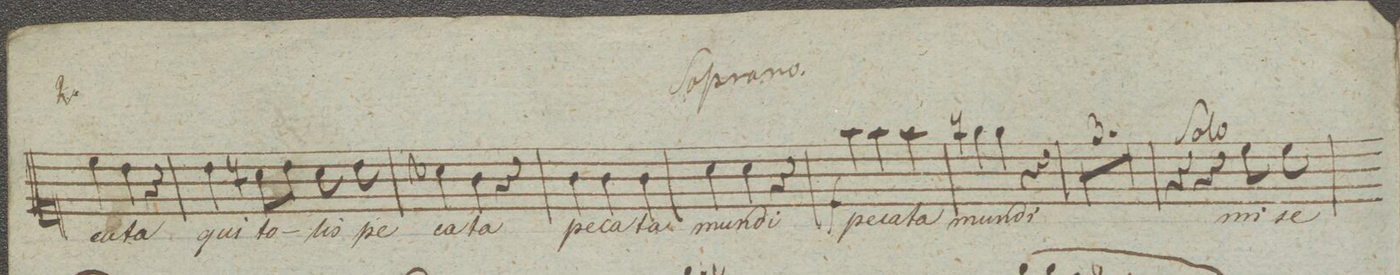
**kern	**text	**dynam
*I"Soprano.	*	*
*clefC1	*	*
*k[b-e-a-d-]	*	*
*met(c|)	*	*
*M3/4	*	*
4cc\	-ca-	.
4b-\	-ta	.
4r	.	.
=79	=79	=79
4b-\	qui	.
8an\L	to-	.
8b-\J	.	.
8a\	-lis	.
8b-\	pe-	.
=80	=80	=80
4a-X\	-ca-	.
4g\	-ta	.
4r	.	.
=81	=81	=81
4g\	pe-	.
4g\	-ca-	.
4g\	-ta	.
=82	=82	=82
4a-\	mun-	.
4a-\	-di	.
4r	.	.
=83	=83	=83
4ff\	pe-	f
4ff\	-ca-	.
4ff\	-ta	.
=84	=84	=84
4een\	mun-	.
4ee\	-di	.
4r	.	.
=85	=85	=85
2.r	.	.
=86	=86	=86
2.r	.	.
=87	=87	=87
2.r	.	.
=88	=88	=88
4r	.	.
4r	.	.
8cc\	mi-	.
8cc\	-se-	.
=89	=89	=89
*-	*-	*-
